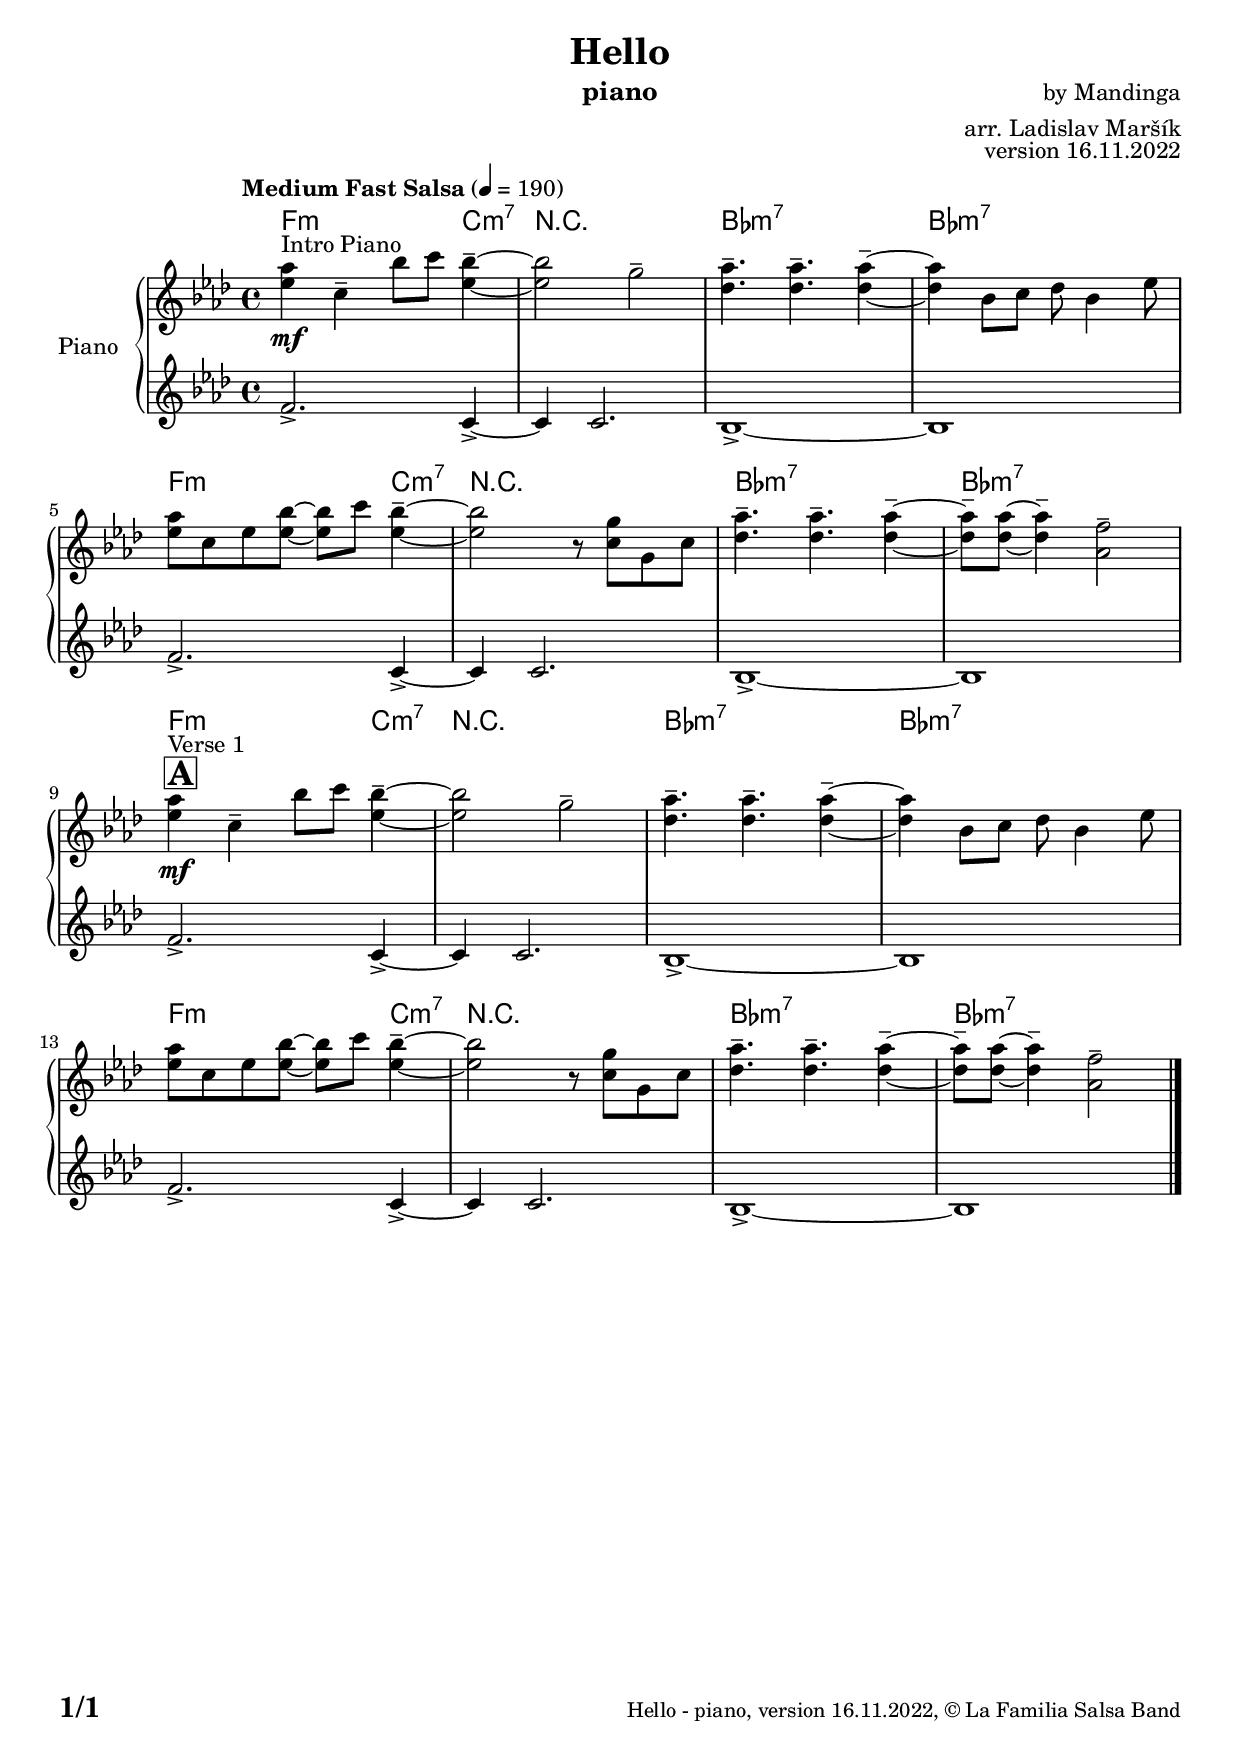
\version "2.22.2"

% Sheet revision 2022_09

\header {
  title = "Hello"
  instrument = "piano"
  composer = "by Mandinga"
  arranger = "arr. Ladislav Maršík"
  opus = "version 16.11.2022"
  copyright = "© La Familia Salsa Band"
}

inst =
#(define-music-function
  (string)
  (string?)
  #{ <>^\markup \abs-fontsize #16 \bold \box #string #})

makePercent = #(define-music-function (note) (ly:music?)
                 (make-music 'PercentEvent 'length (ly:music-length note)))

#(define (test-stencil grob text)
   (let* ((orig (ly:grob-original grob))
          (siblings (ly:spanner-broken-into orig)) ; have we been split?
          (refp (ly:grob-system grob))
          (left-bound (ly:spanner-bound grob LEFT))
          (right-bound (ly:spanner-bound grob RIGHT))
          (elts-L (ly:grob-array->list (ly:grob-object left-bound 'elements)))
          (elts-R (ly:grob-array->list (ly:grob-object right-bound 'elements)))
          (break-alignment-L
           (filter
            (lambda (elt) (grob::has-interface elt 'break-alignment-interface))
            elts-L))
          (break-alignment-R
           (filter
            (lambda (elt) (grob::has-interface elt 'break-alignment-interface))
            elts-R))
          (break-alignment-L-ext (ly:grob-extent (car break-alignment-L) refp X))
          (break-alignment-R-ext (ly:grob-extent (car break-alignment-R) refp X))
          (num
           (markup text))
          (num
           (if (or (null? siblings)
                   (eq? grob (car siblings)))
               num
               (make-parenthesize-markup num)))
          (num (grob-interpret-markup grob num))
          (num-stil-ext-X (ly:stencil-extent num X))
          (num-stil-ext-Y (ly:stencil-extent num Y))
          (num (ly:stencil-aligned-to num X CENTER))
          (num
           (ly:stencil-translate-axis
            num
            (+ (interval-length break-alignment-L-ext)
               (* 0.5
                  (- (car break-alignment-R-ext)
                     (cdr break-alignment-L-ext))))
            X))
          (bracket-L
           (markup
            #:path
            0.1 ; line-thickness
            `((moveto 0.5 ,(* 0.5 (interval-length num-stil-ext-Y)))
              (lineto ,(* 0.5
                          (- (car break-alignment-R-ext)
                             (cdr break-alignment-L-ext)
                             (interval-length num-stil-ext-X)))
                      ,(* 0.5 (interval-length num-stil-ext-Y)))
              (closepath)
              (rlineto 0.0
                       ,(if (or (null? siblings) (eq? grob (car siblings)))
                            -1.0 0.0)))))
          (bracket-R
           (markup
            #:path
            0.1
            `((moveto ,(* 0.5
                          (- (car break-alignment-R-ext)
                             (cdr break-alignment-L-ext)
                             (interval-length num-stil-ext-X)))
                      ,(* 0.5 (interval-length num-stil-ext-Y)))
              (lineto 0.5
                      ,(* 0.5 (interval-length num-stil-ext-Y)))
              (closepath)
              (rlineto 0.0
                       ,(if (or (null? siblings) (eq? grob (last siblings)))
                            -1.0 0.0)))))
          (bracket-L (grob-interpret-markup grob bracket-L))
          (bracket-R (grob-interpret-markup grob bracket-R))
          (num (ly:stencil-combine-at-edge num X LEFT bracket-L 0.4))
          (num (ly:stencil-combine-at-edge num X RIGHT bracket-R 0.4)))
     num))

#(define-public (Measure_attached_spanner_engraver context)
   (let ((span '())
         (finished '())
         (event-start '())
         (event-stop '()))
     (make-engraver
      (listeners ((measure-counter-event engraver event)
                  (if (= START (ly:event-property event 'span-direction))
                      (set! event-start event)
                      (set! event-stop event))))
      ((process-music trans)
       (if (ly:stream-event? event-stop)
           (if (null? span)
               (ly:warning "You're trying to end a measure-attached spanner but you haven't started one.")
               (begin (set! finished span)
                 (ly:engraver-announce-end-grob trans finished event-start)
                 (set! span '())
                 (set! event-stop '()))))
       (if (ly:stream-event? event-start)
           (begin (set! span (ly:engraver-make-grob trans 'MeasureCounter event-start))
             (set! event-start '()))))
      ((stop-translation-timestep trans)
       (if (and (ly:spanner? span)
                (null? (ly:spanner-bound span LEFT))
                (moment<=? (ly:context-property context 'measurePosition) ZERO-MOMENT))
           (ly:spanner-set-bound! span LEFT
                                  (ly:context-property context 'currentCommandColumn)))
       (if (and (ly:spanner? finished)
                (moment<=? (ly:context-property context 'measurePosition) ZERO-MOMENT))
           (begin
            (if (null? (ly:spanner-bound finished RIGHT))
                (ly:spanner-set-bound! finished RIGHT
                                       (ly:context-property context 'currentCommandColumn)))
            (set! finished '())
            (set! event-start '())
            (set! event-stop '()))))
      ((finalize trans)
       (if (ly:spanner? finished)
           (begin
            (if (null? (ly:spanner-bound finished RIGHT))
                (set! (ly:spanner-bound finished RIGHT)
                      (ly:context-property context 'currentCommandColumn)))
            (set! finished '())))
       (if (ly:spanner? span)
           (begin
            (ly:warning "I think there's a dangling measure-attached spanner :-(")
            (ly:grob-suicide! span)
            (set! span '())))))))

\layout {
  \context {
    \Staff
    \consists #Measure_attached_spanner_engraver
    \override MeasureCounter.font-encoding = #'latin1
    \override MeasureCounter.font-size = 0
    \override MeasureCounter.outside-staff-padding = 2
    \override MeasureCounter.outside-staff-horizontal-padding = #0
  }
}

repeatBracket = #(define-music-function
                  (parser location N note)
                  (number? ly:music?)
                  #{
                    \override Staff.MeasureCounter.stencil =
                    #(lambda (grob) (test-stencil grob #{ #(string-append(number->string N) "x") #} ))
                    \startMeasureCount
                    \repeat volta #N { $note }
                    \stopMeasureCount
                  #}
                  )

upper = \new Voice \relative c'' {
  \set PianoStaff.instrumentName = \markup {
    \center-align { "Piano" }
  }
  \set Staff.midiInstrument = "piano"
  \set Staff.midiMaximumVolume = #0.7

  \clef treble
  \key f \minor
  \time 4/4
  \tempo "Medium Fast Salsa" 4 = 190

  s1*0 ^\markup { "Intro Piano" }
  <as' es>4 \mf c, \tenuto bes'8 c <es, bes'>4 \tenuto ~ |
  <es bes'>2 g2\tenuto |
  <des as'>4. \tenuto <des as'>4. \tenuto <des as'>4 ~ \tenuto |
  <des as'>4 bes8 c des bes4 es8 | \break
  <as es>8 c, es <es bes'> ~ <es bes'> c' <es, bes'>4 \tenuto ~ |
  <es bes'>2 r8 <c g'>8 g c |
  <des as'>4. \tenuto <des as'>4. \tenuto <des as'>4 ~ \tenuto |
  <des as'>8 \tenuto <des as'>8 ~ <des as'>4 \tenuto <as f'>2 \tenuto | \break
  
   \inst "A"
   s1*0 ^\markup { "Verse 1" }
  <as' es>4 \mf c, \tenuto bes'8 c <es, bes'>4 \tenuto ~ |
  <es bes'>2 g2\tenuto |
  <des as'>4. \tenuto <des as'>4. \tenuto <des as'>4 ~ \tenuto |
  <des as'>4 bes8 c des bes4 es8 | \break
  <as es>8 c, es <es bes'> ~ <es bes'> c' <es, bes'>4 \tenuto ~ |
  <es bes'>2 r8 <c g'>8 g c |
  <des as'>4. \tenuto <des as'>4. \tenuto <des as'>4 ~ \tenuto |
  <des as'>8 \tenuto <des as'>8 ~ <des as'>4 \tenuto <as f'>2 \tenuto | \break
  
  
  
  \bar "|."  
}

lower = \new Voice \relative c {
  \set PianoStaff.instrumentName = \markup {
    \center-align { "Piano" }
  }
  \set Staff.midiInstrument = "piano"
  \set Staff.midiMaximumVolume = #0.7

  \clef treble
  \key f \minor
  \time 4/4
  f'2. \accent c4 \accent ~ |
  c4 c2. |
  bes1 \accent ~ |
  bes1 |
  f'2. \accent c4 \accent ~ |
  c4 c2. |
  bes1 \accent ~ |
  bes1 |
  
  f'2. \accent c4 \accent ~ |
  c4 c2. |
  bes1 \accent ~ |
  bes1 |
  f'2. \accent c4 \accent ~ |
  c4 c2. |
  bes1 \accent ~ |
  bes1 |
  
  \label #'lastPage
  \bar "|."  
}

Chords = \chords {

  f2.:m c4:min7 |
  R1 |
  bes1:min7 |
  bes1:min7 |
  f2.:m c4:min7 |
  R1 |
  bes1:min7 |
  bes1:min7 |
  
  f2.:m c4:min7 |
  R1 |
  bes1:min7 |
  bes1:min7 |
  f2.:m c4:min7 |
  R1 |
  bes1:min7 |
  bes1:min7 |
  
}

\score {
  <<
    \Chords
    \compressMMRests \new PianoStaff \with {
      \consists "Volta_engraver"
    }
    {
      <<
        \new Staff = "upper" \upper
        \new Staff = "lower" \lower
      >>
    }
  >>
  \layout {
    \context {
      \Score
      \remove "Volta_engraver"
    }
  }
}

\paper {
  system-system-spacing =
  #'((basic-distance . 15)
     (minimum-distance . 10)
     (padding . 1)
     (stretchability . 60))
  between-system-padding = #2
  bottom-margin = 5\mm

  print-page-number = ##t
  print-first-page-number = ##t
  oddHeaderMarkup = \markup \fill-line { " " }
  evenHeaderMarkup = \markup \fill-line { " " }
  oddFooterMarkup = \markup {
    \fill-line {
      \bold \fontsize #2
      \on-the-fly #print-page-number-check-first
      \concat { \fromproperty #'page:page-number-string "/" \page-ref #'lastPage "0" "?" }

      \fontsize #-1
      \concat { \fromproperty #'header:title " - " \fromproperty #'header:instrument ", " \fromproperty #'header:opus ", " \fromproperty #'header:copyright }
    }
  }
  evenFooterMarkup = \markup {
    \fill-line {
      \fontsize #-1
      \concat { \fromproperty #'header:title " - " \fromproperty #'header:instrument ", " \fromproperty #'header:opus ", " \fromproperty #'header:copyright }

      \bold \fontsize #2
      \on-the-fly #print-page-number-check-first
      \concat { \fromproperty #'page:page-number-string "/" \page-ref #'lastPage "0" "?" }
    }
  }
}